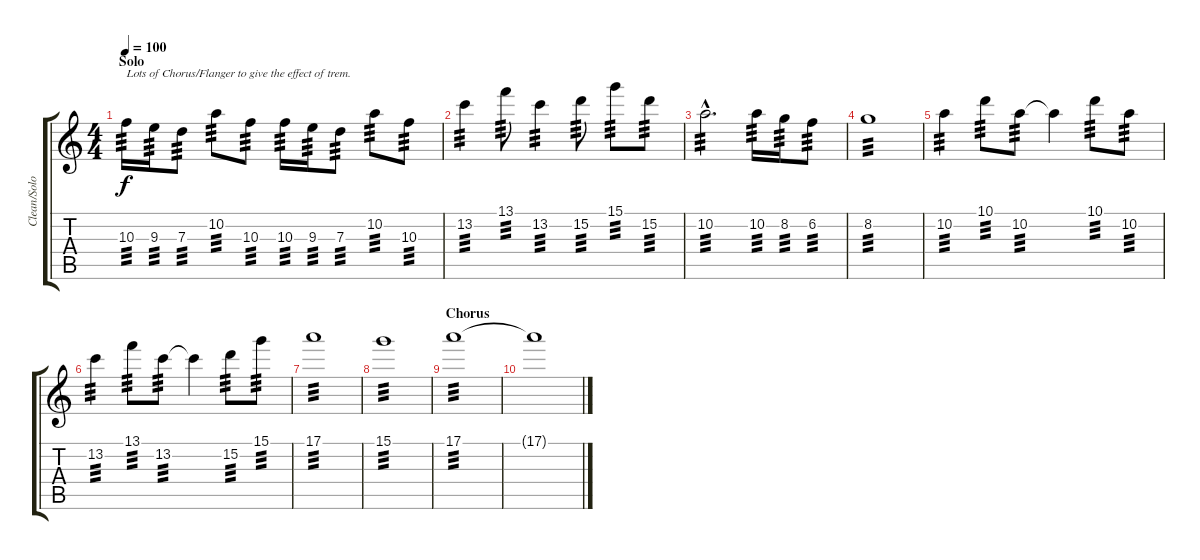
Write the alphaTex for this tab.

\track ("Clean/Solo Guitar" "Clean/Solo") {instrument electricguitarclean}
\staff {score tabs}
\tuning (E4 B3 G3 D3 A2 D2) {hide}
\ts (4 4)
\section ("" "Solo")
\tempo 100
\clef g2
\ks c
10.3.16{txt "Lots of Chorus/Flanger to give the effect of trem." tp 3 dy f volume 13 instrument electricguitarjazz} 9.3.16{tp 3} 7.3.8{tp 3} 10.2.8{tp 3} 10.3.8{tp 3} 10.3.16{tp 3} 9.3.16{tp 3} 7.3.8{tp 3} 10.2.8{tp 3} 10.3.8{tp 3} |
13.2.4{tp 3} 13.1.8{tp 3} 13.2.4{tp 3} 15.2.8{tp 3} 15.1.8{tp 3} 15.2.8{tp 3} |
10.2{hac}.2{d tp 3} 10.2.16{tp 3} 8.2.16{tp 3} 6.2.8{tp 3} |
8.2.1{tp 3} |
10.2.4{tp 3} 10.1.8{tp 3} 10.2.8{tp 3} 10.2{t}.4 10.1.8{tp 3} 10.2.8{tp 3} |
13.2.4{tp 3} 13.1.8{tp 3} 13.2.8{tp 3} 13.2{t}.4 15.2.8{tp 3} 15.1.8{tp 3} |
17.1.1{tp 3} |
15.1.1{tp 3} |
\section ("" "Chorus")
17.1.1{tp 3 volume 0} |
17.1{t}.1
